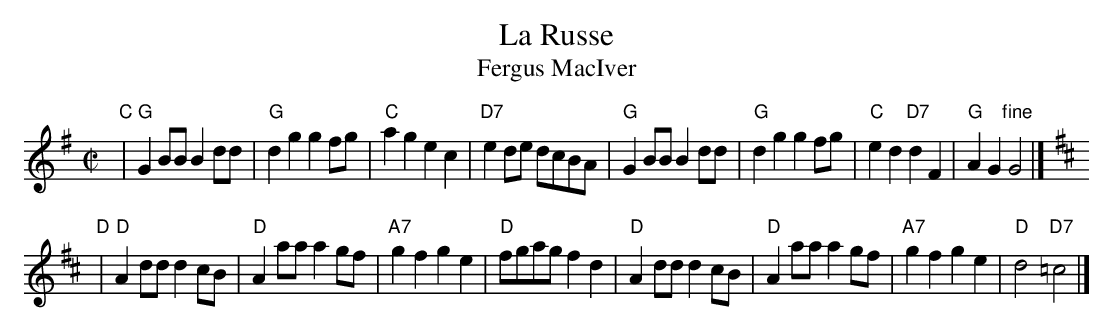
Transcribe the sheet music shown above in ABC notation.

X:1
T:La Russe
T:Fergus MacIver
M:C|
L:1/4
K:G
"C"\
| "G"GB/B/ Bd/d/ | "G"dg gf/g/ | "C"ag ec | "D7"ed/e/ d/c/B/A/ \
| "G"GB/B/ Bd/d/ | "G"dg gf/g/ | "C"ed "D7"dF | "G"AG "fine"G2 |] [K:D]
"D"\
| "D"Ad/d/ dc/B/ | "D"Aa/a/ ag/f/ | "A7"gf ge | "D"f/g/a/g/ fd \
| "D"Ad/d/ dc/B/ | "D"Aa/a/ ag/f/ | "A7"gf ge | "D"d2 "D7"=c2 |]
